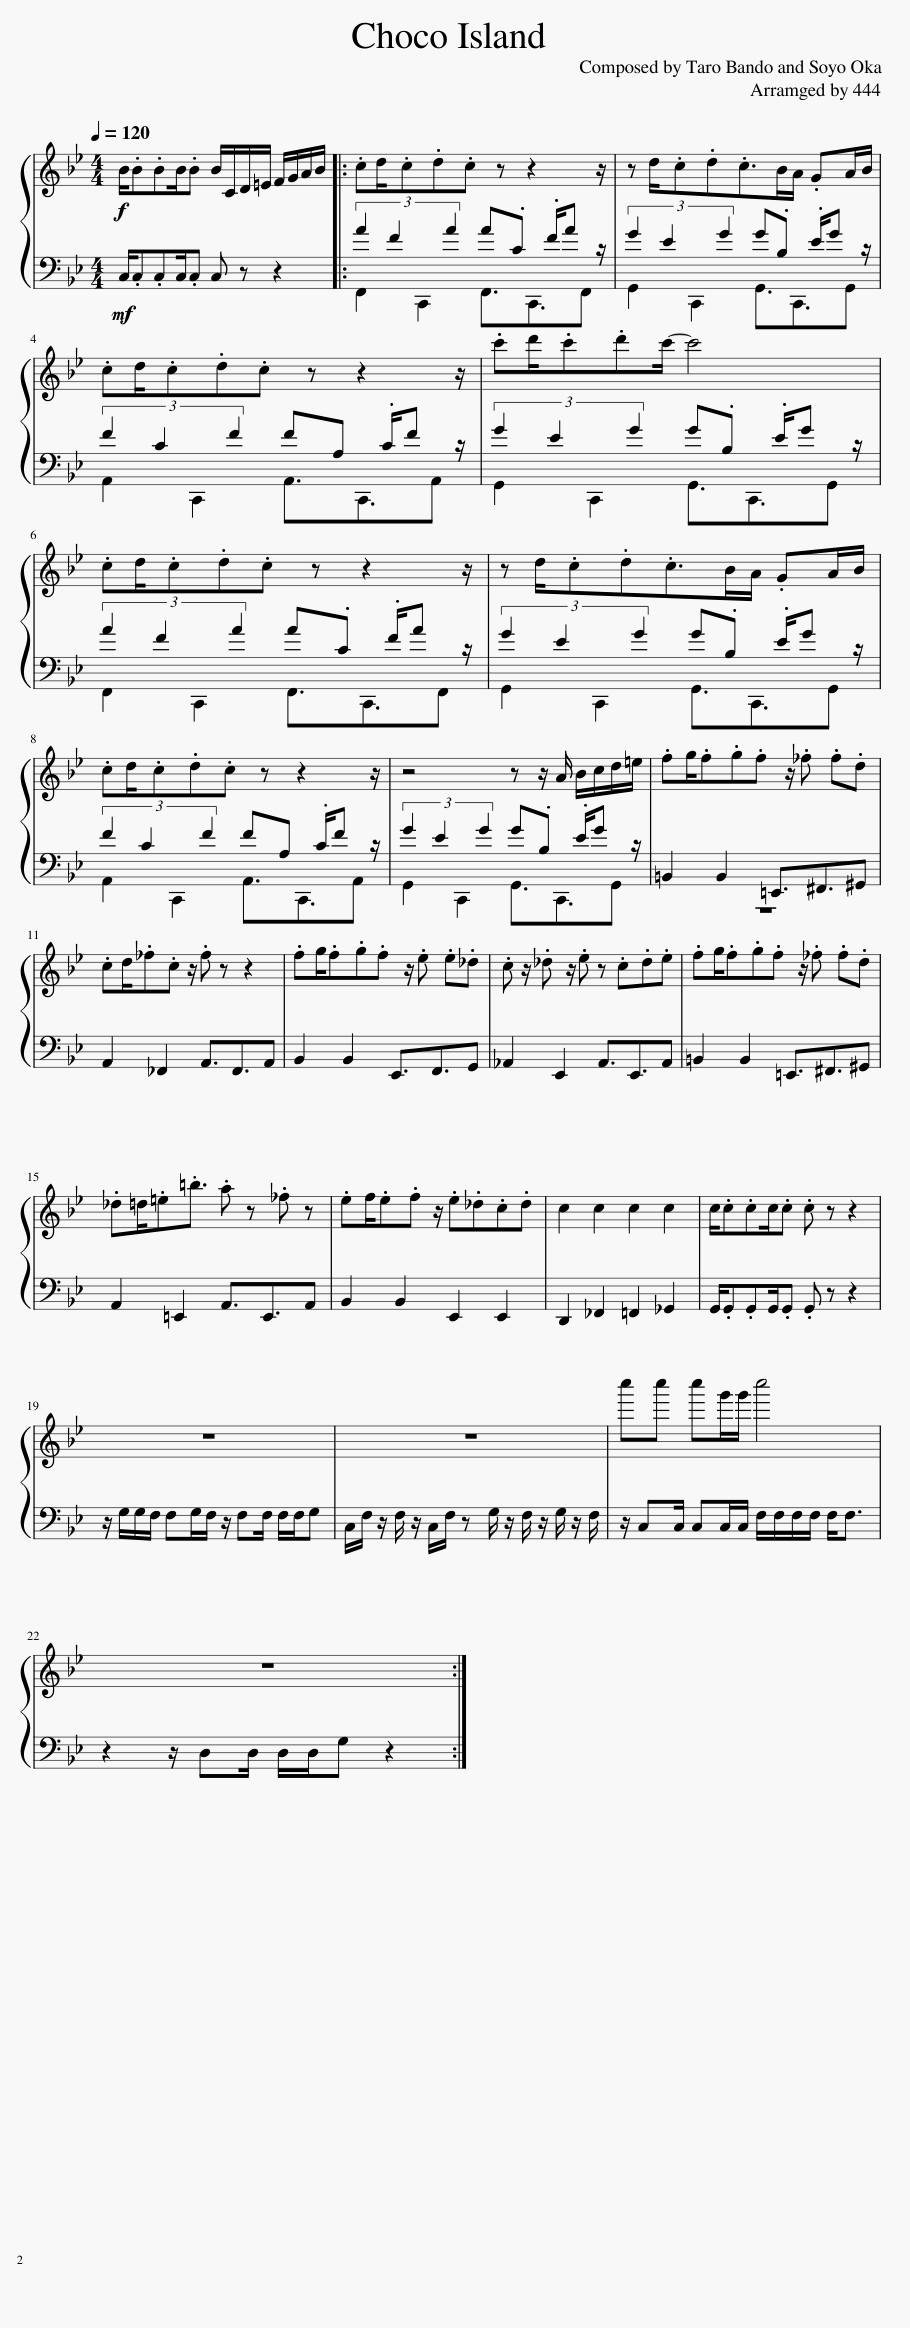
X:1
%%score { 1 | ( 2 3 ) }
L:1/8
Q:1/4=120
M:4/4
I:linebreak $
K:Bb
V:1 treble
V:2 bass
V:3 bass
V:1
!f! B/.B.BB/.B B/C/D/=E/ F/G/A/B/ |: .cd/.c.d.c z z2 z/ | z d/.c.d.c>BA/ .GA/B/ |$ .cd/.c.d.c z z2 z/ | .c'd'/.c'.d'c'/- c'4 |$ %5
 .cd/.c.d.c z z2 z/ | z d/.c.d.c>BA/ .GA/B/ |$ .cd/.c.d.c z z2 z/ | z4 z z/ A/ B/c/d/=e/ | .fg/.f.g.f z/ ._f .f.d |$ %10
 .cd/._f.c z/ .f z z2 | .fg/.f.g.f z/ .e .e._d | .c z/ ._d z/ .e z .c.d.e | .fg/.f.g.f z/ ._f .f.d |$ ._d=d/.=e.=b3/2 .a z ._f z | %15
 .ef/.e.f z/ .e._d.c.d | c2 c2 c2 c2 | c/.c.cc/.c .c z z2 |$ z8 | z8 | %20
 c''c'' c''g'/g'/ c''4 |$ z8 :| %22
V:2
!mf! C,/.C,.C,C,/.C, C, z z2 |: (3A2 F2 A2 A.C .F/A z/ | (3G2 E2 G2 G.B, .E/G z/ |$ (3F2 C2 F2 FA, .C/F z/ | (3G2 E2 G2 G.B, .E/G z/ |$ %5
 (3A2 F2 A2 A.C .F/A z/ | (3G2 E2 G2 G.B, .E/G z/ |$ (3F2 C2 F2 FA, .C/F z/ | (3G2 E2 G2 G.B, .E/G z/ | =B,,2 B,,2 =E,,3/2^F,,3/2^G,, |$ %10
 A,,2 _F,,2 A,,3/2F,,3/2A,, | B,,2 B,,2 E,,3/2F,,3/2G,, | _A,,2 E,,2 A,,3/2E,,3/2A,, | =B,,2 B,,2 =E,,3/2^F,,3/2^G,, |$ A,,2 =E,,2 A,,3/2E,,3/2A,, | %15
 B,,2 B,,2 E,,2 E,,2 | D,,2 _F,,2 =F,,2 _G,,2 | G,,/.G,,.G,,G,,/.G,, .G,, z z2 |$ z/ G,/G,/F,/ F,G,/F,/ z/ F,F,/ F,/F,/G, | C,/F,/ z/ F,/ z/ C,/F,/ z G,/ z/ F,/ z/ G,/ z/ F,/ | %20
 z/ C,C,/ C,C,/C,/ F,/F,/F,/F,/ F,<F, |$ z2 z/ D,D,/ D,/D,/G, z2 :| %22
V:3
 x8 |: F,,2 C,,2 F,,3/2C,,3/2F,, | G,,2 C,,2 G,,3/2C,,3/2G,, |$ A,,2 C,,2 A,,3/2C,,3/2A,, | G,,2 C,,2 G,,3/2C,,3/2G,, |$ %5
 F,,2 C,,2 F,,3/2C,,3/2F,, | G,,2 C,,2 G,,3/2C,,3/2G,, |$ A,,2 C,,2 A,,3/2C,,3/2A,, | G,,2 C,,2 G,,3/2C,,3/2G,, | z8 |$ %10
 x8 | x8 | x8 | x8 |$ x8 | %15
 x8 | x8 | x8 |$ x8 | x8 | %20
 x8 |$ x8 :| %22
